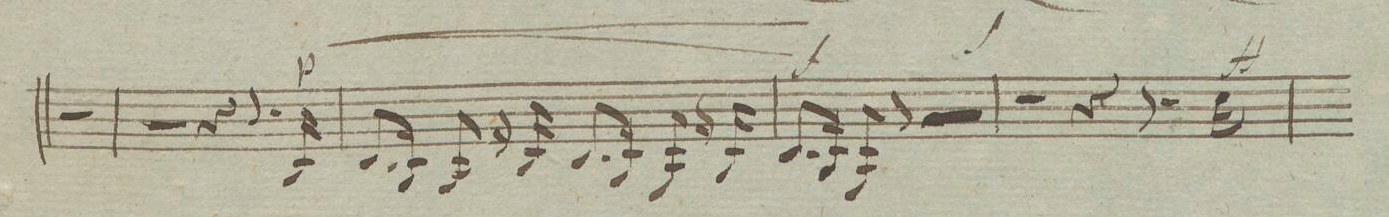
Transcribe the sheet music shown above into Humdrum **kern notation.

**kern	**dynam
*I"Violino. 2do	*
*clefG2	*
*k[]	*
*met(c)	*
*M4/4	*
1r	.
=5	=5
2r	.
4r	.
8.r	.
16B/	p <
=6	=6
8.d/L	.
16B/Jk	.
8G/	.
16r	.
16B/	.
8.d/L	.
16B/Jk	.
8G/	.
16r	.
16B/	[[
=7	=7
8.d/L	f
16B/Jk	.
8G/	.
8r	.
2r	.
=8	=8
2r	.
4r	.
8.r	.
16cc\	ff
=9	=9
1ryy	.
=10	=10
*-	*-
